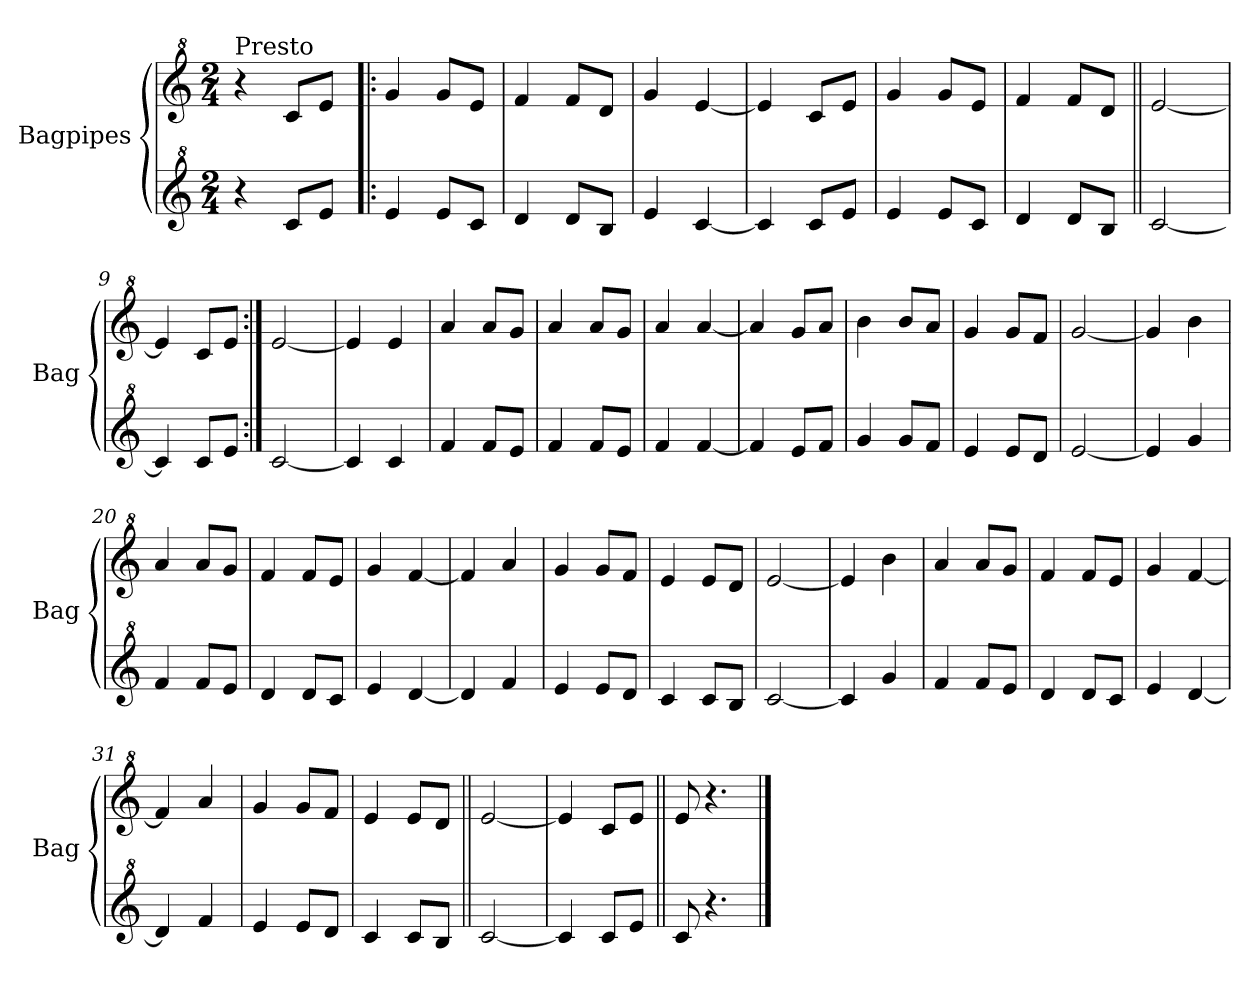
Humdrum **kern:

**kern	**kern
*part2	*part1
*staff2	*staff1
*I"Bagpipes	*I"Bagpipes
*I'Bag	*I'Bag
*clefG^2	*clefG^2
*k[]	*k[]
*C:	*C:
*M2/4	*M2/4
=1	=1
!	!LO:TX:a:t=Presto
4r	4r
8cc/L	8cc/L
8ee/J	8ee/J
=2!|:	=2!|:
4ee/	4gg/
8ee/L	8gg/L
8cc/J	8ee/J
=3	=3
4dd/	4ff/
8dd/L	8ff/L
8b/J	8dd/J
=4	=4
4ee/	4gg/
[4cc/	[4ee/
=5	=5
4cc/]	4ee/]
8cc/L	8cc/L
8ee/J	8ee/J
=6	=6
4ee/	4gg/
8ee/L	8gg/L
8cc/J	8ee/J
=7	=7
4dd/	4ff/
8dd/L	8ff/L
8b/J	8dd/J
=8||	=8||
[2cc/	[2ee/
=9	=9
4cc/]	4ee/]
8cc/L	8cc/L
8ee/J	8ee/J
=10:|!	=10:|!
[2cc/	[2ee/
=11	=11
4cc/]	4ee/]
4cc/	4ee/
=12	=12
4ff/	4aa/
8ff/L	8aa/L
8ee/J	8gg/J
=13	=13
4ff/	4aa/
8ff/L	8aa/L
8ee/J	8gg/J
=14	=14
4ff/	4aa/
[4ff/	[4aa/
!!LO:LB:g=z
=15	=15
4ff/]	4aa/]
8ee/L	8gg/L
8ff/J	8aa/J
=16	=16
4gg/	4bb\
8gg/L	8bb/L
8ff/J	8aa/J
=17	=17
4ee/	4gg/
8ee/L	8gg/L
8dd/J	8ff/J
=18	=18
[2ee/	[2gg/
=19	=19
4ee/]	4gg/]
4gg/	4bb\
=20	=20
4ff/	4aa/
8ff/L	8aa/L
8ee/J	8gg/J
=21	=21
4dd/	4ff/
8dd/L	8ff/L
8cc/J	8ee/J
=22	=22
4ee/	4gg/
[4dd/	[4ff/
=23	=23
4dd/]	4ff/]
4ff/	4aa/
=24	=24
4ee/	4gg/
8ee/L	8gg/L
8dd/J	8ff/J
=25	=25
4cc/	4ee/
8cc/L	8ee/L
8b/J	8dd/J
=26	=26
[2cc/	[2ee/
=27	=27
4cc/]	4ee/]
4gg/	4bb\
=28	=28
4ff/	4aa/
8ff/L	8aa/L
8ee/J	8gg/J
=29	=29
4dd/	4ff/
8dd/L	8ff/L
8cc/J	8ee/J
!!LO:LB:g=z
=30	=30
4ee/	4gg/
[4dd/	[4ff/
=31	=31
4dd/]	4ff/]
4ff/	4aa/
=32	=32
4ee/	4gg/
8ee/L	8gg/L
8dd/J	8ff/J
=33	=33
4cc/	4ee/
8cc/L	8ee/L
8b/J	8dd/J
=34||	=34||
[2cc/	[2ee/
=35	=35
4cc/]	4ee/]
8cc/L	8cc/L
8ee/J	8ee/J
=36||	=36||
8cc/	8ee/
4.r	4.r
==	==
*-	*-
